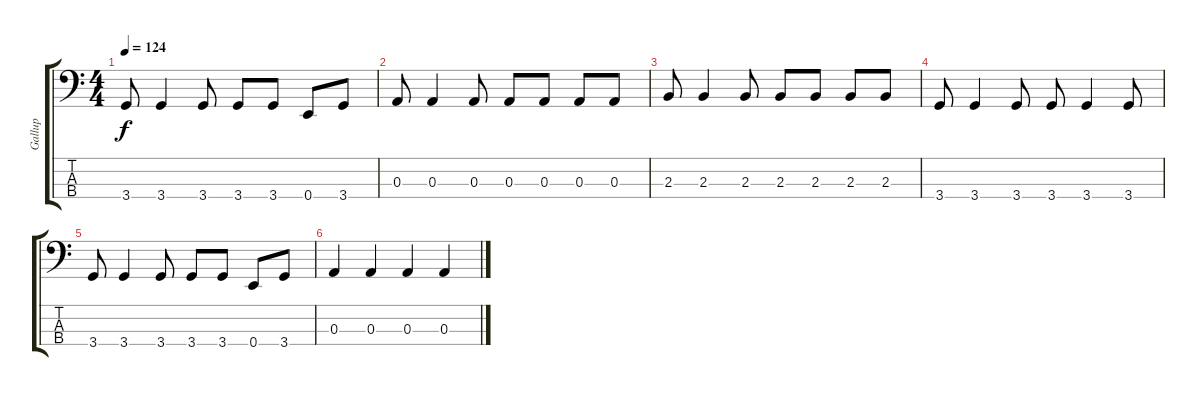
\track ("Gallup" "Gallup") {instrument electricbasspick}
\staff {score tabs}
\tuning (G2 D2 A1 E1) {hide}
\ts (4 4)
\tempo 124
\clef f4
\ks c
3.4.8{dy f} 3.4.4 3.4.8 3.4.8 3.4.8 0.4.8 3.4.8 |
0.3.8 0.3.4 0.3.8 0.3.8 0.3.8 0.3.8 0.3.8 |
2.3.8 2.3.4 2.3.8 2.3.8 2.3.8 2.3.8 2.3.8 |
3.4.8 3.4.4 3.4.8 3.4.8 3.4.4 3.4.8 |
3.4.8 3.4.4 3.4.8 3.4.8 3.4.8 0.4.8 3.4.8 |
0.3.4 0.3.4{volume 12} 0.3.4{volume 9} 0.3.4{volume 6}
